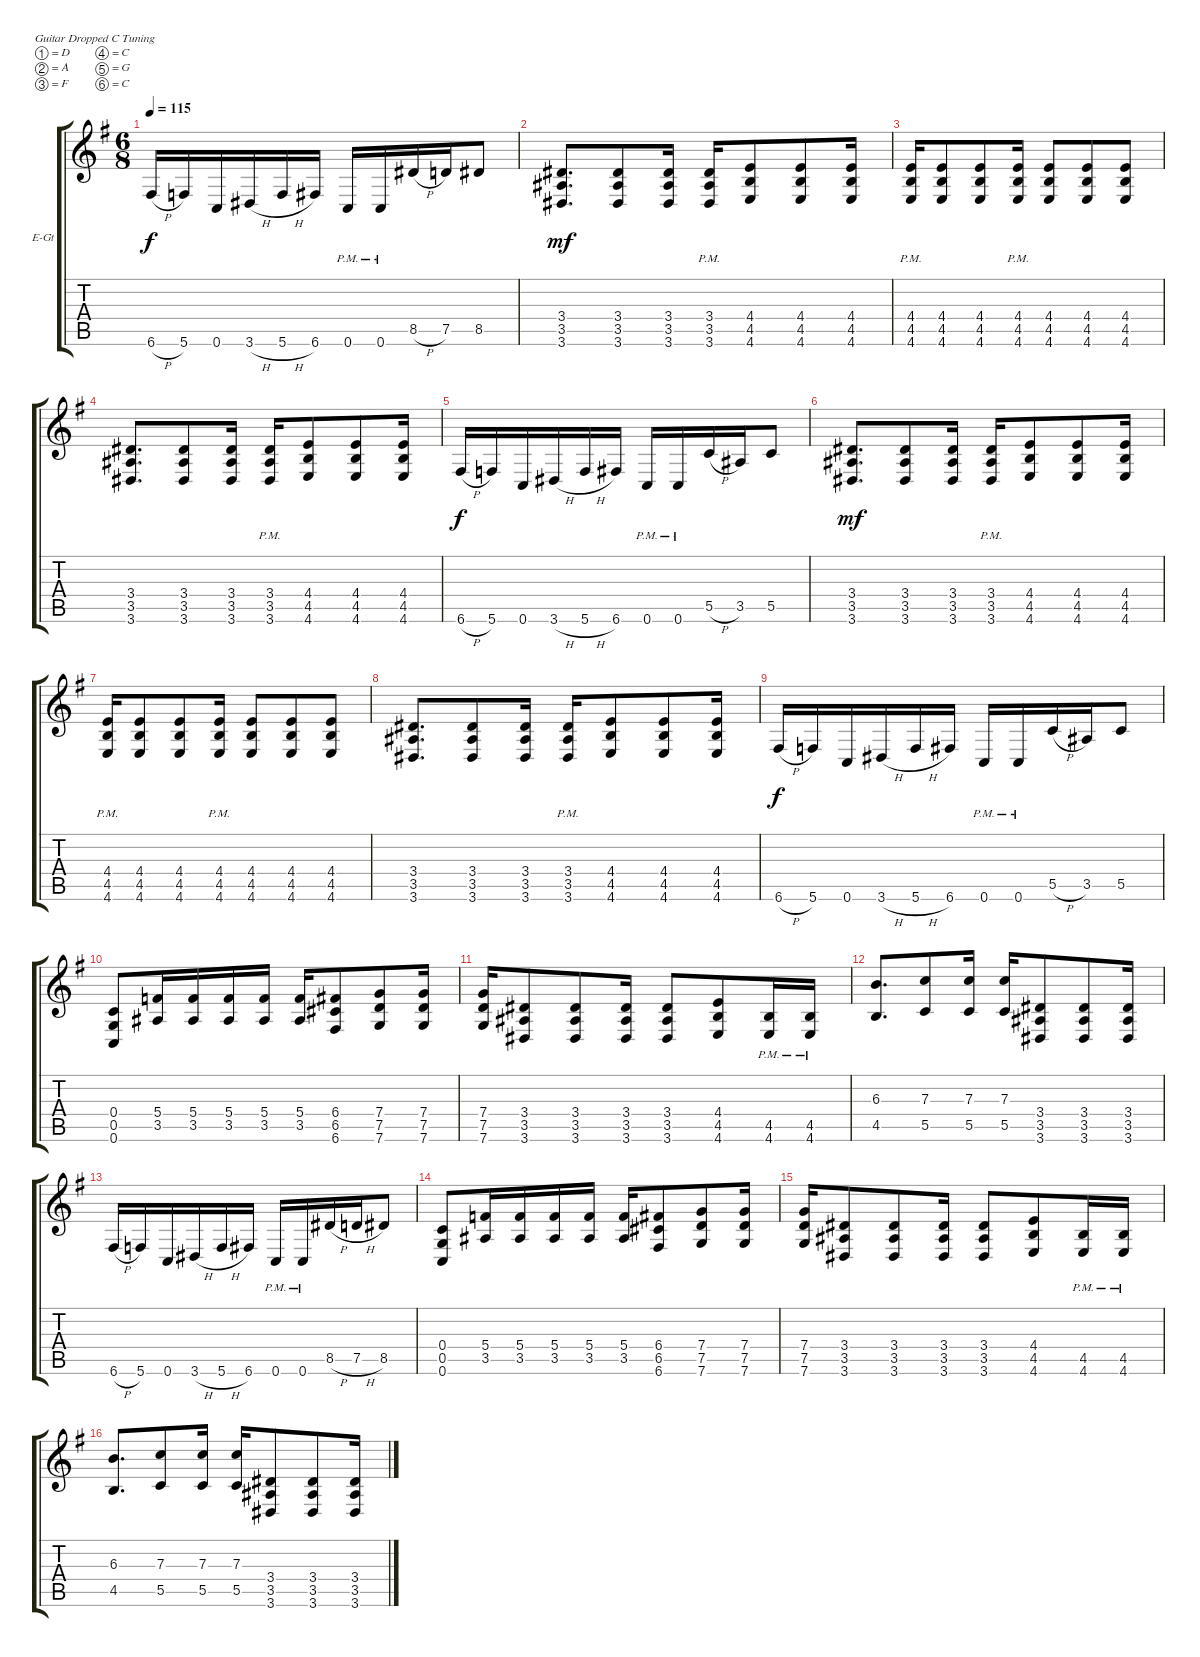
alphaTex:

\bracketExtendMode groupsimilarinstruments
\firstSystemTrackNameOrientation horizontal
\otherSystemsTrackNameOrientation horizontal
\track ("Electric Guitar 1" "E-Gt") {instrument distortionguitar}
\staff {score tabs}
\tuning (D4 A3 F3 C3 G2 C2)
\ts (6 8)
\tempo 115
\clef g2
\ks eminor
6.6{h}.16{dy f} 5.6.16 0.6.16 3.6{h}.16 5.6{h}.16 6.6.16 0.6{pm}.16 0.6{pm}.16 8.5{h}.16 7.5.16 8.5.8 |
(3.6 3.5 3.4).8{d dy mf} (3.6 3.4 3.5).8 (3.6 3.5 3.4).16 (3.6{pm} 3.4{pm} 3.5{pm}).16 (4.6 4.5 4.4).8 (4.6 4.5 4.4).8 (4.6 4.5 4.4).16 |
(4.4{pm} 4.5{pm} 4.6{pm}).16 (4.6 4.4 4.5).8 (4.6 4.4 4.5).8 (4.6{pm} 4.5{pm} 4.4{pm}).16 (4.5 4.6 4.4).8 (4.5 4.6 4.4).8 (4.5 4.6 4.4).8 |
(3.6 3.5 3.4).8{d} (3.6 3.4 3.5).8 (3.6 3.5 3.4).16 (3.6{pm} 3.4{pm} 3.5{pm}).16 (4.6 4.5 4.4).8 (4.6 4.5 4.4).8 (4.6 4.5 4.4).16 |
6.6{h}.16{dy f} 5.6.16 0.6.16 3.6{h}.16 5.6{h}.16 6.6.16 0.6{pm}.16 0.6{pm}.16 5.5{h}.16 3.5.16 5.5.8 |
(3.6 3.5 3.4).8{d dy mf} (3.6 3.4 3.5).8 (3.6 3.5 3.4).16 (3.6{pm} 3.4{pm} 3.5{pm}).16 (4.6 4.5 4.4).8 (4.6 4.5 4.4).8 (4.6 4.5 4.4).16 |
(4.4{pm} 4.5{pm} 4.6{pm}).16 (4.6 4.4 4.5).8 (4.6 4.4 4.5).8 (4.6{pm} 4.5{pm} 4.4{pm}).16 (4.5 4.6 4.4).8 (4.5 4.6 4.4).8 (4.5 4.6 4.4).8 |
(3.6 3.5 3.4).8{d} (3.6 3.4 3.5).8 (3.6 3.5 3.4).16 (3.6{pm} 3.4{pm} 3.5{pm}).16 (4.6 4.5 4.4).8 (4.6 4.5 4.4).8 (4.6 4.5 4.4).16 |
6.6{h}.16{dy f} 5.6.16 0.6.16 3.6{h}.16 5.6{h}.16 6.6.16 0.6{pm}.16 0.6{pm}.16 5.5{h}.16 3.5.16 5.5.8 |
(0.6 0.5 0.4).8 (3.5 5.4).16 (3.5 5.4).16 (3.5 5.4).16 (3.5 5.4).16 (3.5 5.4).16 (6.6 6.5 6.4).8 (7.6 7.5 7.4).8 (7.4 7.5 7.6).16 |
(7.6 7.5 7.4).16 (3.5 3.6 3.4).8 (3.6 3.5 3.4).8 (3.4 3.5 3.6).16 (3.6 3.5 3.4).8 (4.6 4.5 4.4).8 (4.6{pm} 4.5{pm}).16 (4.5{pm} 4.6{pm}).16 |
(4.5 6.3).8{d} (7.3 5.5).8 (5.5 7.3).16 (5.5 7.3).16 (3.6 3.5 3.4).8 (3.4 3.5 3.6).8 (3.4 3.5 3.6).16 |
6.6{h}.16 5.6.16 0.6.16 3.6{h}.16 5.6{h}.16 6.6.16 0.6{pm}.16 0.6{pm}.16 8.5{h}.16 7.5{h}.16 8.5.8 |
(0.6 0.5 0.4).8 (3.5 5.4).16 (3.5 5.4).16 (3.5 5.4).16 (3.5 5.4).16 (3.5 5.4).16 (6.6 6.5 6.4).8 (7.6 7.5 7.4).8 (7.4 7.5 7.6).16 |
(7.6 7.5 7.4).16 (3.5 3.6 3.4).8 (3.6 3.5 3.4).8 (3.4 3.5 3.6).16 (3.6 3.5 3.4).8 (4.6 4.5 4.4).8 (4.6{pm} 4.5{pm}).16 (4.5{pm} 4.6{pm}).16 |
(4.5 6.3).8{d} (7.3 5.5).8 (5.5 7.3).16 (5.5 7.3).16 (3.6 3.5 3.4).8 (3.4 3.5 3.6).8 (3.4 3.5 3.6).16
